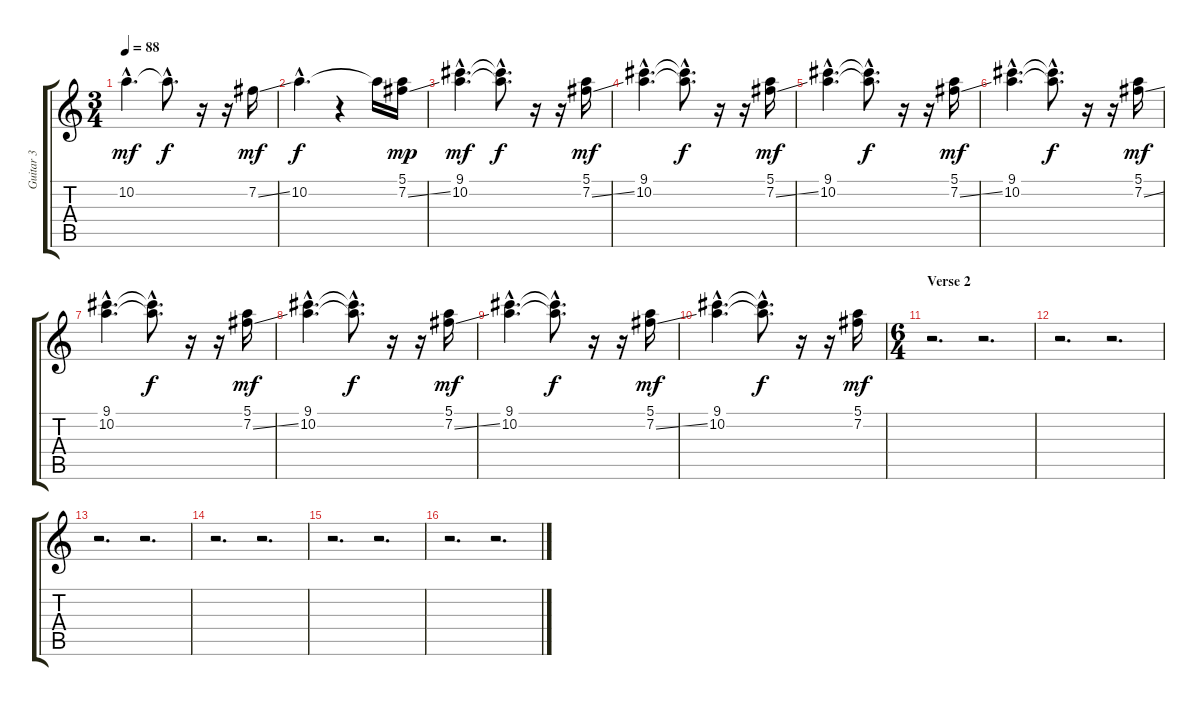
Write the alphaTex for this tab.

\track ("Guitar 3" "Guitar 3") {instrument electricguitarjazz}
\staff {score tabs}
\tuning (E4 B3 G3 D3 A2 E2) {hide}
\ts (3 4)
\tempo 88
\clef g2
\ks c
10.2{hac}.4{d dy mf} 10.2{hac t}.8{d dy f} r.16 r.16 7.2{ss}.16{dy mf} |
10.2{hac}.4{d dy f} r.4 10.2{t}.16 (5.1 7.2{ss}).16{dy mp} |
(9.1{hac} 10.2{hac}).4{d dy mf} (9.1{hac t} 10.2{hac t}).8{d dy f} r.16 r.16 (5.1 7.2{ss}).16{dy mf} |
(9.1{hac} 10.2{hac}).4{d} (9.1{hac t} 10.2{hac t}).8{d dy f} r.16 r.16 (5.1 7.2{ss}).16{dy mf} |
(9.1{hac} 10.2{hac}).4{d} (9.1{hac t} 10.2{hac t}).8{d dy f} r.16 r.16 (5.1 7.2{ss}).16{dy mf} |
(9.1{hac} 10.2{hac}).4{d} (9.1{hac t} 10.2{hac t}).8{d dy f} r.16 r.16 (5.1 7.2{ss}).16{dy mf} |
(9.1{hac} 10.2{hac}).4{d} (9.1{hac t} 10.2{hac t}).8{d dy f} r.16 r.16 (5.1 7.2{ss}).16{dy mf} |
(9.1{hac} 10.2{hac}).4{d} (9.1{hac t} 10.2{hac t}).8{d dy f} r.16 r.16 (5.1 7.2{ss}).16{dy mf} |
(9.1{hac} 10.2{hac}).4{d} (9.1{hac t} 10.2{hac t}).8{d dy f} r.16 r.16 (5.1 7.2{ss}).16{dy mf} |
(9.1{hac} 10.2{hac}).4{d} (9.1{hac t} 10.2{hac t}).8{d dy f} r.16 r.16 (5.1 7.2).16{dy mf} |
\ts (6 4)
\section ("" "Verse 2")
r.2{d} r.2{d} |
r.2{d} r.2{d} |
r.2{d} r.2{d} |
r.2{d} r.2{d} |
r.2{d} r.2{d} |
r.2{d} r.2{d}
